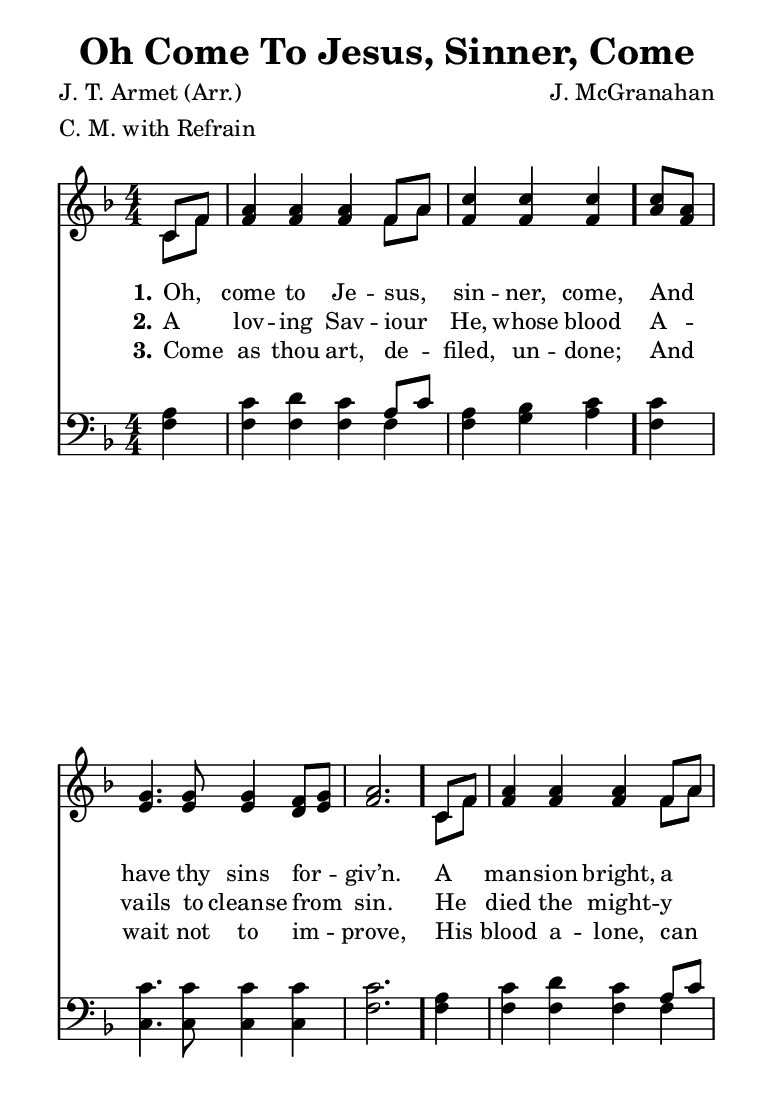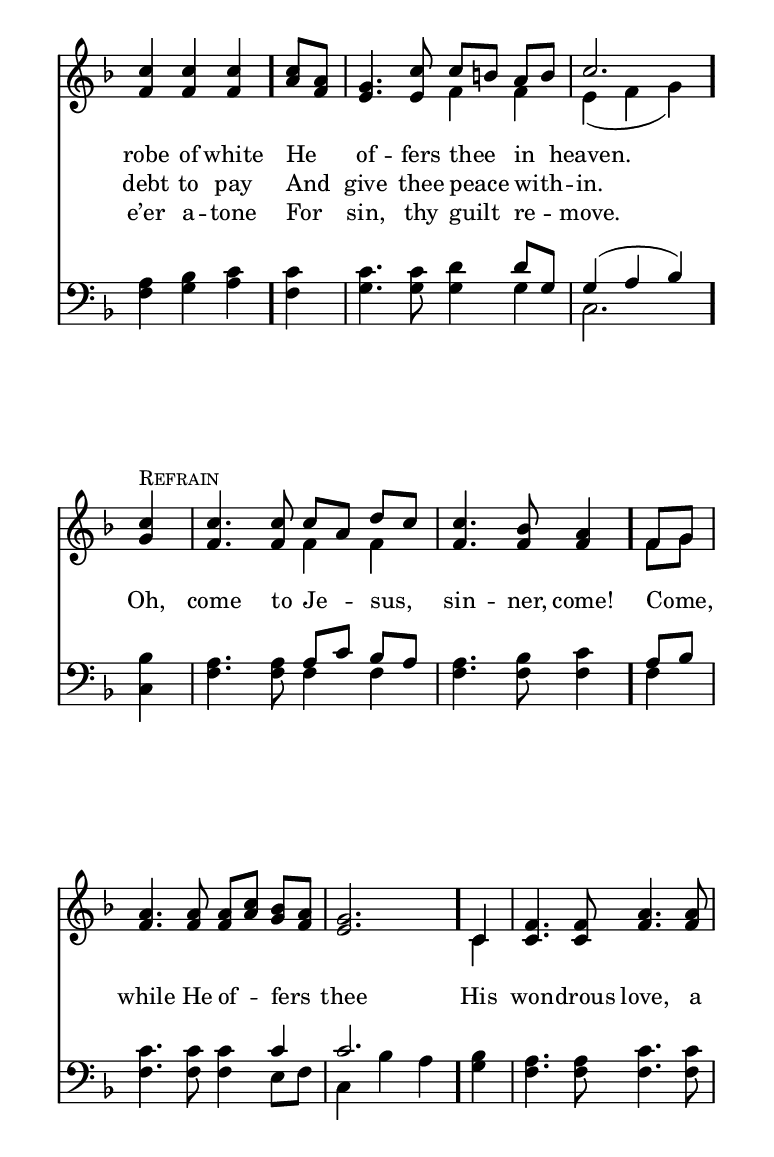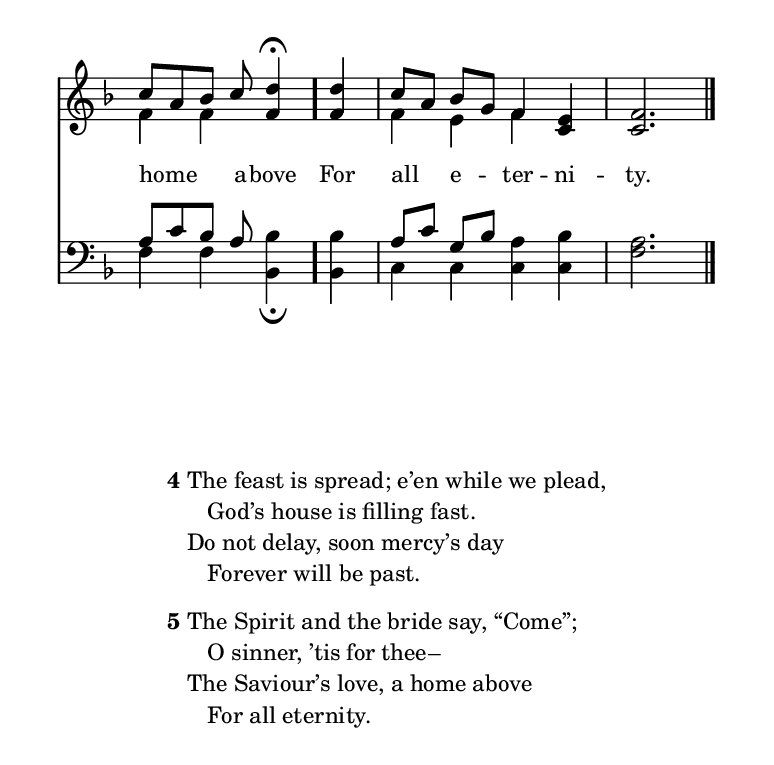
\include "common/global.ily"
\paper {
  \include "common/paper.ily"
  systems-per-page = ##f
}

\header{
  %gospel
  hymnnumber = "374"
  title = "Oh Come To Jesus, Sinner, Come"
  tunename = "None But Christ Can Satisfy"
  meter = "C. M. with Refrain"
  poet = "J. T. Armet (Arr.)"
  composer = "J. McGranahan"
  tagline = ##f
}

% for fermata in MIDI
ta = { \tempo 4=80 }
tb = { \tempo 4=32 }

patternAA = { }

global = {
  \include "common/overrides.ily"
  \override Staff.TimeSignature.style = #'numbered
  \time 4/4
  \override Score.MetronomeMark.transparent = ##t % hide all fermata changes too
  \ta
  \key f \major
  \partial 4
  \autoBeamOff
}

notesSoprano = {
\global
\relative c' {

  c8[ f8] | a4 a4 a4 f8[ a8] | c4 c4 c4
  c8[ a8] | g4. g8 g4 f8[ g8] | a2.
  c,8[ f8] | a4 a4 a4 f8[ a8] | c4 c4 c4
  c8[ a8] | g4. c8 c8[ b!8] a8[ b8] | c2. \eogbreak

  << s^\markup { \small \caps "Refrain" }
  { c4 | c4. c8 c8[ a8] d8[ c8] | c4. bes8 a4 } >>
  f8[ g8] | a4. a8 a8[ c8] bes8[ a8] | g2.
  c,4 | f4. f8 a4. a8 | c8[ a8 bes8] c8 \tb d4 \fermata \ta
  d4 | c8[ a8] bes8[ g8] f4 e4 | f2.

  \bar "|."

}
}

notesAlto = {
\global
\relative e' {

  c8[ f8] | f4 f4 f4 f8[ a8] | f4 f4 f4
  a8[ f8] | e4. e8 e4 d8[ e8] | f2.
  c8[ f8] | f4 f4 f4 f8[ a8] | f4 f4 f4
  a8[ f8] | e4. e8 f4 f4 | e4( f4 g4)

  g4 | f4. f8 f4 f4 | f4. f8 f4
  f8[ g8] | f4. f8 f8[ a8] g8[ f8] | e2.
  c4 | c4. c8 f4. f8 | f4 f4 f4
  f4 | f4 e4 f4 c4 | c2.

}
}

notesTenor = {
\global
\relative a {

  a4 | c4 d4 c4 a8[ c8] | a4 bes4 c4
  c4 | c4. c8 c4 c4 | c2.
  a4 | c4 d4 c4 a8[ c8] | a4 bes4 c4
  c4 | c4. c8 d4 d8[ g,8] | g4( a4 bes4)

  bes4 | a4. a8 a8[ c8] bes8[ a8] | a4. bes8 c4
  a8[ bes8] | c4. c8 c4 c4 | c2.
  bes4 | a4. a8 c4. c8 | a8[ c8 bes8] a8 bes4
  bes4 | a8[ c8] g8[ bes8] a4 bes4 | a2.

}
}

notesBass = {
\global
\relative f {

  f4 | f4 f4 f4 f4 | f4 g4 a4
  f4 | c4. c8 c4 c4 | f2.
  f4 | f4 f4 f4 f4 | f4 g4 a4
  f4 | g4. g8 g4 g4 | c,2.

  c4 | f4. f8 f4 f4 | f4. f8 f4
  f4 | f4. f8 f4 e8[ f8] | c4 bes'4 a4
  g4 | f4. f8 f4. f8 | f4 f4 bes,4_\fermata
  bes4 | c4 c4 c4 c4 | f2.

}
}

Refrain = \lyricmode {

Oh, come to Je -- sus, sin -- ner, come! \bar "."
Come, while He of -- fers thee \bar "."
His won -- drous love, a home a -- bove \bar "."
For all e -- ter -- ni -- ty. \bar "."

}

wordsA = \lyricmode {
\set stanza = "1."

Oh, come to Je -- sus, sin -- ner, come, \bar "."
And have thy sins for -- giv’n. \bar "."
A man -- sion bright, a robe of white \bar "."
He of -- fers thee in heaven. \bar "."

}

wordsB = \lyricmode {
\set stanza = "2."

A lov -- ing Sav -- iour He, whose blood
A -- vails to cleanse from sin.
He died the might -- y debt to pay
And give thee peace with -- in.

\Refrain

}

wordsC = \lyricmode {
\set stanza = "3."

Come as thou art, de -- filed, un -- done;
And wait not to im -- prove,
His blood a -- lone, can e’er a -- tone
For sin, thy guilt re -- move.

}

wordsD = \markuplist {

\line { The feast is spread; e’en while we plead, }
\line { { \hspace #2 } God’s house is filling fast. }
\line { Do not delay, soon mercy’s day }
\line { { \hspace #2 } Forever will be past. }

}

wordsE = \markuplist {

\line { The Spirit and the bride say, “Come”; }
\line { { \hspace #2 } O sinner, ’tis for thee– }
\line { The Saviour’s love, a home above }
\line { { \hspace #2 } For all eternity. }

}

\score {
  \context ChoirStaff <<
    \context Staff = upper <<
      \set Staff.autoBeaming = ##f
      \set ChoirStaff.systemStartDelimiter = #'SystemStartBar
      \set ChoirStaff.printPartCombineTexts = ##f
      \partcombine #'(2 . 9) \notesSoprano \notesAlto
      \context NullVoice = sopranos { \voiceOne << \notesSoprano >> }
      \context NullVoice = altos { \voiceTwo << \notesAlto >> }
      \context Lyrics = one   \lyricsto sopranos \wordsA
      \context Lyrics = two   \lyricsto sopranos \wordsB
      \context Lyrics = three \lyricsto sopranos \wordsC
    >>
    \context Staff = men <<
      \set Staff.autoBeaming = ##f
      \clef bass
      \set ChoirStaff.printPartCombineTexts = ##f
      \partcombine #'(2 . 9) \notesTenor \notesBass
      \context NullVoice = tenors { \voiceOne << \notesTenor >> }
      \context NullVoice = basses { \voiceTwo << \notesBass >> }
    >>
  >>
  \layout {
    \include "common/layout.ily"
  }
  \midi{
    \include "common/midi.ily"
  }
}

\markup { \fill-line { \column {
  \line{ \bold 4 \column { \wordsD } } \combine \null \vspace #0.4
  \line{ \bold 5 \column { \wordsE } }
} } }

\version "2.19.49"  % necessary for upgrading to future LilyPond versions.

% vi:set et ts=2 sw=2 ai nocindent syntax=lilypond:
